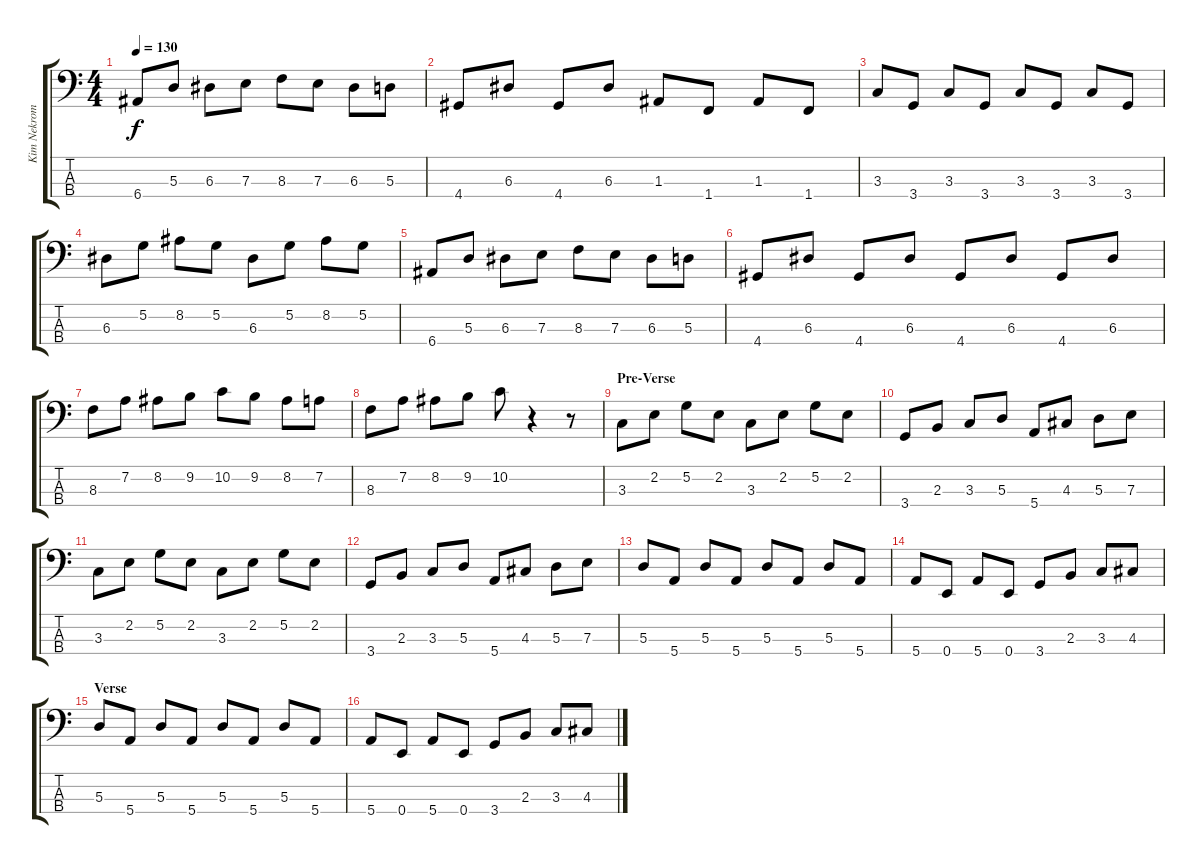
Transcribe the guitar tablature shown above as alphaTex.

\track ("Kim Nekroman - contrabass" "Kim Nekrom") {instrument electricbassfinger}
\staff {score tabs}
\tuning (G2 D2 A1 E1) {hide}
\ts (4 4)
\tempo 130
\clef f4
\ks c
6.4.8{dy f} 5.3.8 6.3.8 7.3.8 8.3.8 7.3.8 6.3.8 5.3.8 |
4.4.8 6.3.8 4.4.8 6.3.8 1.3.8 1.4.8 1.3.8 1.4.8 |
3.3.8 3.4.8 3.3.8 3.4.8 3.3.8 3.4.8 3.3.8 3.4.8 |
6.3.8 5.2.8 8.2.8 5.2.8 6.3.8 5.2.8 8.2.8 5.2.8 |
6.4.8 5.3.8 6.3.8 7.3.8 8.3.8 7.3.8 6.3.8 5.3.8 |
4.4.8 6.3.8 4.4.8 6.3.8 4.4.8 6.3.8 4.4.8 6.3.8 |
8.3.8 7.2.8 8.2.8 9.2.8 10.2.8 9.2.8 8.2.8 7.2.8 |
8.3.8 7.2.8 8.2.8 9.2.8 10.2.8 r.4 r.8 |
\section ("" "Pre-Verse")
3.3.8 2.2.8 5.2.8 2.2.8 3.3.8 2.2.8 5.2.8 2.2.8 |
3.4.8 2.3.8 3.3.8 5.3.8 5.4.8 4.3.8 5.3.8 7.3.8 |
3.3.8 2.2.8 5.2.8 2.2.8 3.3.8 2.2.8 5.2.8 2.2.8 |
3.4.8 2.3.8 3.3.8 5.3.8 5.4.8 4.3.8 5.3.8 7.3.8 |
5.3.8 5.4.8 5.3.8 5.4.8 5.3.8 5.4.8 5.3.8 5.4.8 |
5.4.8 0.4.8 5.4.8 0.4.8 3.4.8 2.3.8 3.3.8 4.3.8 |
\section ("" "Verse")
5.3.8 5.4.8 5.3.8 5.4.8 5.3.8 5.4.8 5.3.8 5.4.8 |
5.4.8 0.4.8 5.4.8 0.4.8 3.4.8 2.3.8 3.3.8 4.3.8
